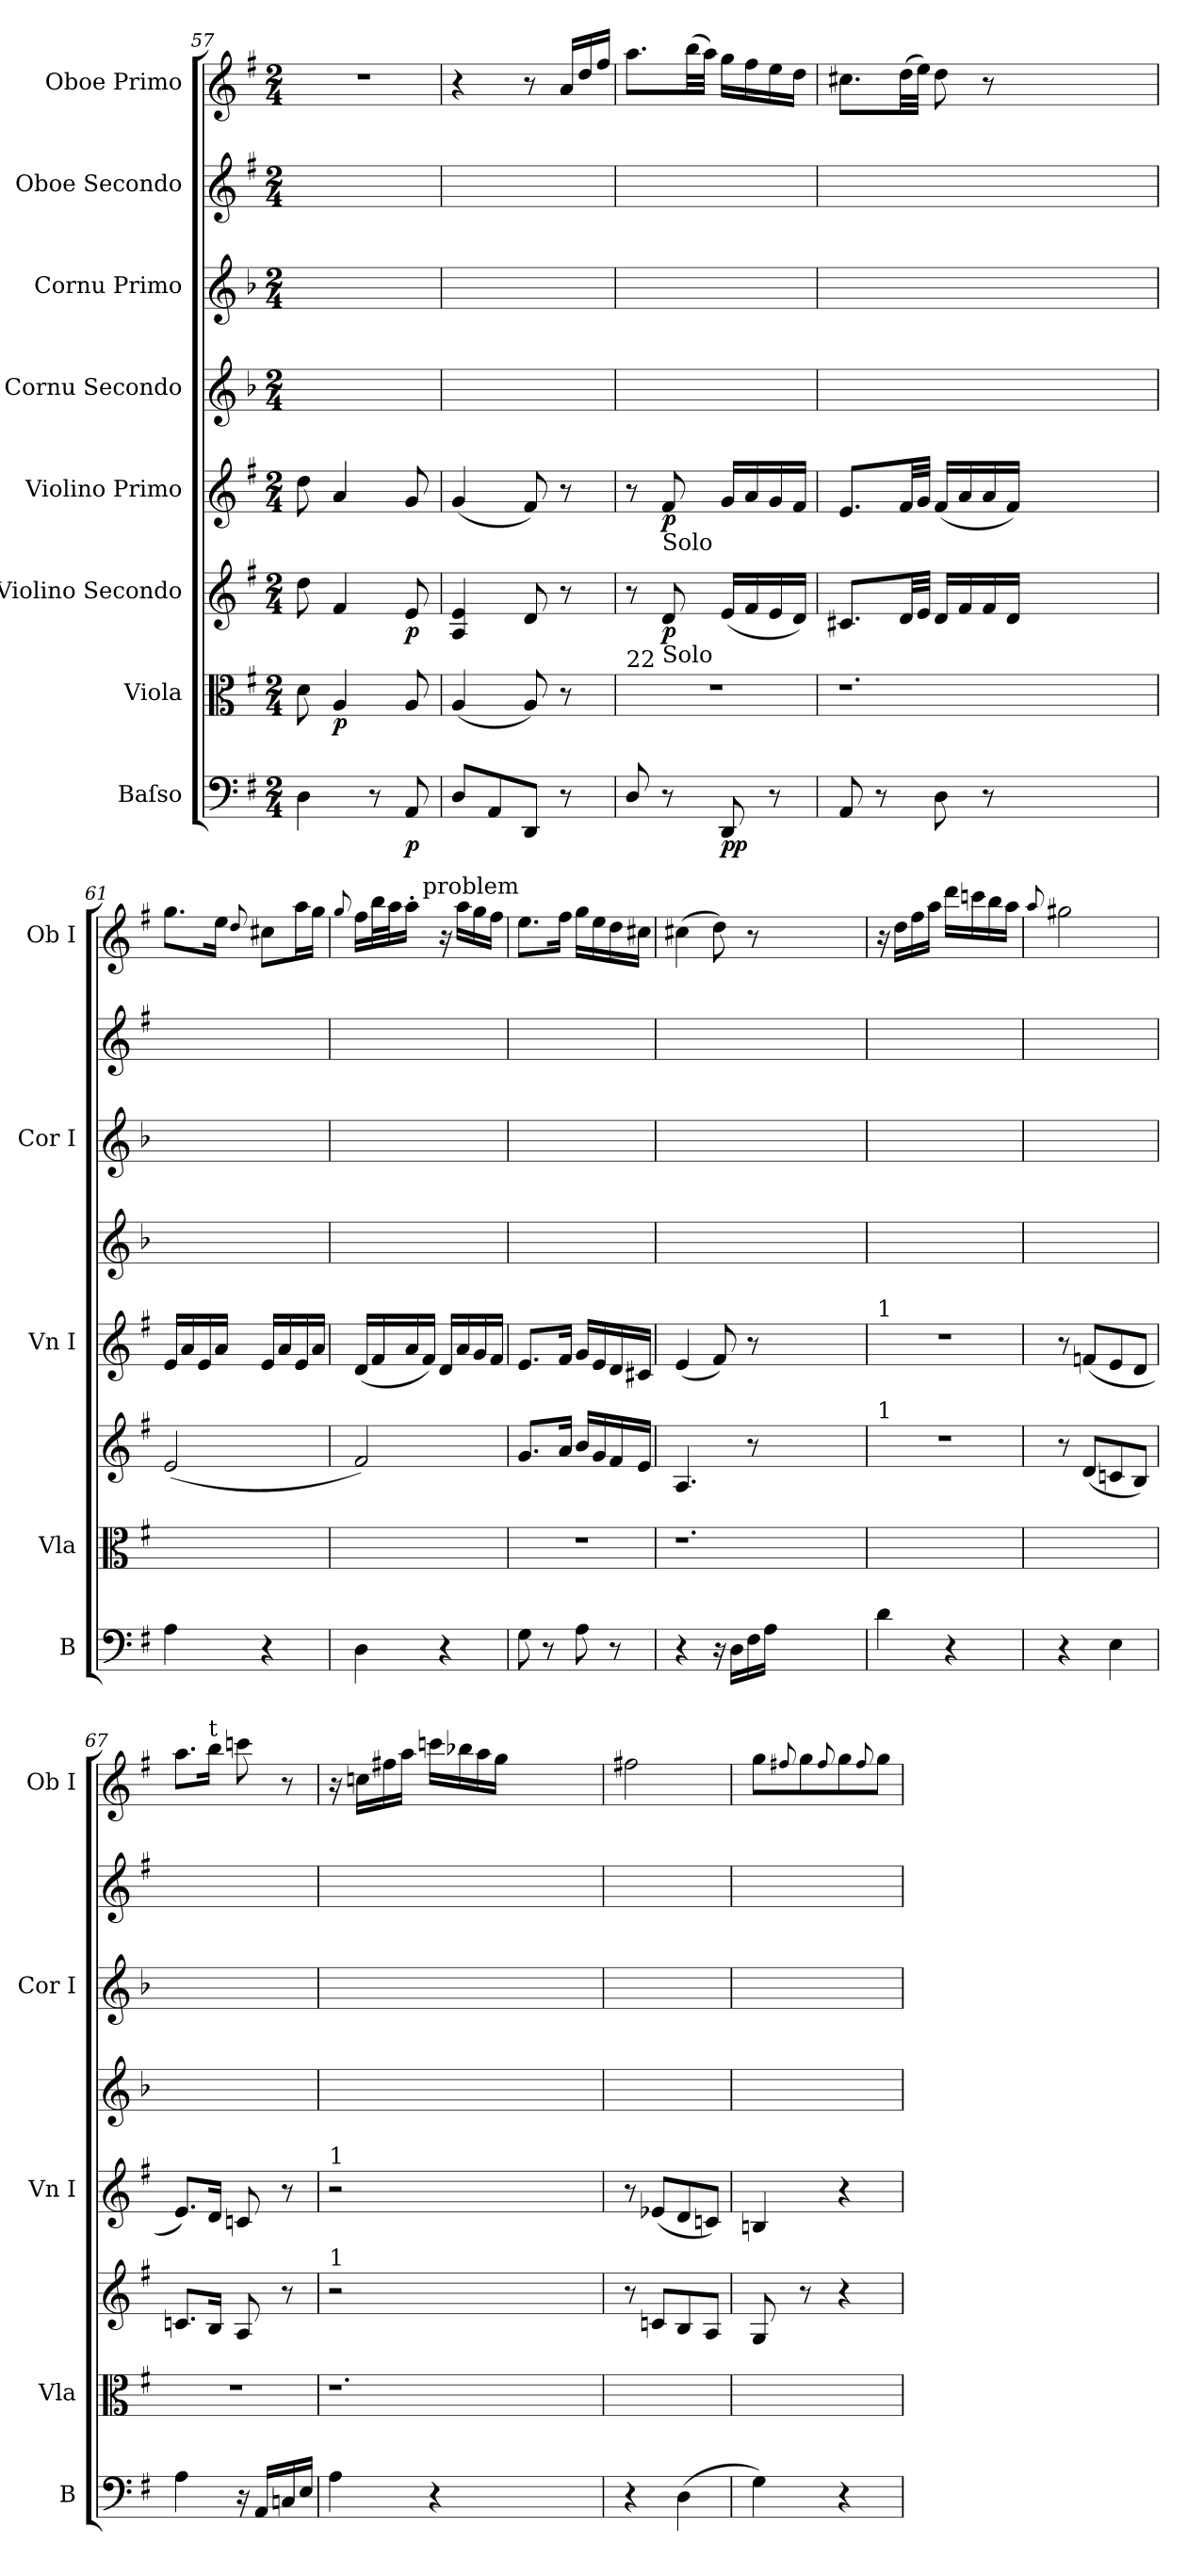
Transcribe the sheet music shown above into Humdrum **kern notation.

**kern	**dynam	**kern	**dynam	**kern	**dynam	**kern	**dynam	**kern	**kern	**kern	**kern
*part8	*part8	*part7	*part7	*part6	*part6	*part5	*part5	*part4	*part3	*part2	*part1
*staff8	*staff8	*staff7	*staff7	*staff6	*staff6	*staff5	*staff5	*staff4	*staff3	*staff2	*staff1
*I"Baſso	*	*I"Viola	*	*I"Violino Secondo	*	*I"Violino Primo	*	*I"Cornu Secondo	*I"Cornu Primo	*I"Oboe Secondo	*I"Oboe Primo
*I'B	*	*I'Vla	*	*	*	*I'Vn I	*	*	*I'Cor I	*	*I'Ob I
*clefF4	*	*clefC3	*	*clefG2	*	*clefG2	*	*clefG2	*clefG2	*clefG2	*clefG2
*	*	*	*	*	*	*	*	*ITrd-1c-2	*ITrd-1c-2	*	*
*k[f#]	*	*k[f#]	*	*k[f#]	*	*k[f#]	*	*k[f#]	*k[f#]	*k[f#]	*k[f#]
*G:	*	*G:	*	*G:	*	*G:	*	*	*	*G:	*G:
*M2/4	*	*M2/4	*	*M2/4	*	*M2/4	*	*M2/4	*M2/4	*M2/4	*M2/4
=57	=57	=57	=57	=57	=57	=57	=57	=57	=57	=57	=57
4D\	.	8d\	.	8dd\	.	8dd\	.	2ryy	2ryy	2ryy	2r
.	.	4A/	p	4f#/	.	4a/	.	.	.	.	.
8r	.	.	.	.	.	.	.	.	.	.	.
8AA/	p	8A/	.	8e/	p	8g/	.	.	.	.	.
=58	=58	=58	=58	=58	=58	=58	=58	=58	=58	=58	=58
8D/L	.	(4A/	.	4A/ 4e/	.	(4g/	.	2ryy	2ryy	2ryy	4r
8AA/	.	.	.	.	.	.	.	.	.	.	.
8DD/J	.	8A/)	.	8d/	.	8f#/)	.	.	.	.	8r
*	*	*	*	*	*	*	*	*	*	*	*Xtuplet
8r	.	8r	.	8r	.	8r	.	.	.	.	24a/LL
.	.	.	.	.	.	.	.	.	.	.	24dd/
.	.	.	.	.	.	.	.	.	.	.	24ff#/JJ
=59	=59	=59	=59	=59	=59	=59	=59	=59	=59	=59	=59
!	!	!LO:TX:a:t=22	!	!	!	!	!	!	!	!	!
8D/	.	2r	.	8r	.	8r	.	2ryy	2ryy	2ryy	8.aa\L
!	!	!	!	!	!	!LO:TX:b:t=Solo	!	!	!	!	!
!	!	!	!	!LO:TX:b:t=Solo	!	!	!	!	!	!	!
8r	.	.	.	8d/	p	8f#/	p	.	.	.	.
.	.	.	.	.	.	.	.	.	.	.	(32bb\LL
.	.	.	.	.	.	.	.	.	.	.	32aa\JJJ)
8DD/	pp	.	.	(16e/LL	.	16g/LL	.	.	.	.	16gg\LL
.	.	.	.	16f#/	.	16a/	.	.	.	.	16ff#\
8r	.	.	.	16e/	.	16g/	.	.	.	.	16ee\
.	.	.	.	16d/JJ)	.	16f#/JJ	.	.	.	.	16dd\JJ
=60	=60	=60	=60	=60	=60	=60	=60	=60	=60	=60	=60
8AA/	.	1.r	.	8.c#X/L	.	8.e/L	.	2ryy	2ryy	2ryy	8.cc#X\L
8r	.	.	.	.	.	.	.	.	.	.	.
.	.	.	.	32d/LL	.	32f#/LL	.	.	.	.	(32dd\LL
.	.	.	.	32e/JJJ	.	32g/JJJ	.	.	.	.	32ee\JJJ)
8D\	.	.	.	16d/LL	.	(16f#/LL	.	.	.	.	8dd\
.	.	.	.	16f#/	.	16a/	.	.	.	.	.
8r	.	.	.	16f#/	.	16a/	.	.	.	.	8r
.	.	.	.	16d/JJ	.	16f#/JJ)	.	.	.	.	.
1ryy	.	.	.	1ryy	.	1ryy	.	1ryy	1ryy	1ryy	1ryy
=61	=61	=61	=61	=61	=61	=61	=61	=61	=61	=61	=61
4A\	.	2ryy	.	(2e/	.	16e/LL	.	2ryy	2ryy	2ryy	8.gg\L
.	.	.	.	.	.	16a/	.	.	.	.	.
.	.	.	.	.	.	16e/	.	.	.	.	.
.	.	.	.	.	.	16a/JJ	.	.	.	.	16ee\Jk
.	.	.	.	.	.	.	.	.	.	.	8qqdd/
4r	.	.	.	.	.	16e/LL	.	.	.	.	8cc#X\L
.	.	.	.	.	.	16a/	.	.	.	.	.
.	.	.	.	.	.	16e/	.	.	.	.	16aa\L
.	.	.	.	.	.	16a/JJ	.	.	.	.	16gg\JJ
=62	=62	=62	=62	=62	=62	=62	=62	=62	=62	=62	=62
.	.	.	.	.	.	.	.	.	.	.	8qqgg/
4D\	.	2ryy	.	2f#/)	.	(16d/LL	.	2ryy	2ryy	2ryy	16ff#\LL
.	.	.	.	.	.	16f#/	.	.	.	.	32bb\L
.	.	.	.	.	.	.	.	.	.	.	32aa\J
.	.	.	.	.	.	16a/	.	.	.	.	16aa'\JJ
!	!	!	!	!	!	!	!	!	!	!	!LO:TX:a:t=problem
.	.	.	.	.	.	16f#/JJ)	.	.	.	.	16ryy
4r	.	.	.	.	.	16d/LL	.	.	.	.	16r
.	.	.	.	.	.	16a/	.	.	.	.	16aa\LL
.	.	.	.	.	.	16g/	.	.	.	.	16gg\
.	.	.	.	.	.	16f#/JJ	.	.	.	.	16ff#\JJ
=63	=63	=63	=63	=63	=63	=63	=63	=63	=63	=63	=63
8G\	.	2r	.	8.g/L	.	8.e/L	.	2ryy	2ryy	2ryy	8.ee\L
8r	.	.	.	.	.	.	.	.	.	.	.
.	.	.	.	16a/Jk	.	16f#/Jk	.	.	.	.	16ff#\Jk
8A\	.	.	.	16b/LL	.	16g/LL	.	.	.	.	16gg\LL
.	.	.	.	16g/	.	16e/	.	.	.	.	16ee\
8r	.	.	.	16f#/	.	16d/	.	.	.	.	16dd\
.	.	.	.	16e/JJ	.	16c#X/JJ	.	.	.	.	16cc#X\JJ
=64	=64	=64	=64	=64	=64	=64	=64	=64	=64	=64	=64
4r	.	1.r	.	4.A/	.	(4e/	.	2ryy	2ryy	2ryy	(4cc#X\
16r	.	.	.	.	.	8f#/)	.	.	.	.	8dd\)
16D\LL	.	.	.	.	.	.	.	.	.	.	.
16F#\	.	.	.	8r	.	8r	.	.	.	.	8r
16A\JJ	.	.	.	.	.	.	.	.	.	.	.
1ryy	.	.	.	1ryy	.	1ryy	.	1ryy	1ryy	1ryy	1ryy
=65	=65	=65	=65	=65	=65	=65	=65	=65	=65	=65	=65
!	!	!	!	!	!	!LO:TX:a:t=1	!	!	!	!	!
!	!	!	!	!LO:TX:a:t=1	!	!	!	!	!	!	!
4d\	.	2ryy	.	2r	.	2r	.	2ryy	2ryy	2ryy	16r
.	.	.	.	.	.	.	.	.	.	.	16dd\LL
.	.	.	.	.	.	.	.	.	.	.	16ff#\
.	.	.	.	.	.	.	.	.	.	.	16aa\JJ
4r	.	.	.	.	.	.	.	.	.	.	16ddd\LL
.	.	.	.	.	.	.	.	.	.	.	16cccn\
.	.	.	.	.	.	.	.	.	.	.	16bb\
.	.	.	.	.	.	.	.	.	.	.	16aa\JJ
=66	=66	=66	=66	=66	=66	=66	=66	=66	=66	=66	=66
.	.	.	.	.	.	.	.	.	.	.	8qqaa/
4r	.	2ryy	.	8r	.	8r	.	2ryy	2ryy	2ryy	2gg#X\
.	.	.	.	(8d/L	.	(8fn/L	.	.	.	.	.
4E\	.	.	.	8cn/	.	8e/	.	.	.	.	.
.	.	.	.	8B/J)	.	8d/J	.	.	.	.	.
=67	=67	=67	=67	=67	=67	=67	=67	=67	=67	=67	=67
4A\	.	2r	.	8.cn/L	.	8.e/L)	.	2ryy	2ryy	2ryy	8.aa\L
!	!	!	!	!	!	!	!	!	!	!	!LO:TX:a:t=t
.	.	.	.	16B/Jk	.	16d/Jk	.	.	.	.	16bb\Jk
16r	.	.	.	8A/	.	8cn/	.	.	.	.	8cccn\
16AA/LL	.	.	.	.	.	.	.	.	.	.	.
16Cn/	.	.	.	8r	.	8r	.	.	.	.	8r
16E/JJ	.	.	.	.	.	.	.	.	.	.	.
=68	=68	=68	=68	=68	=68	=68	=68	=68	=68	=68	=68
!	!	!	!	!	!	!LO:TX:a:t=1	!	!	!	!	!
!	!	!	!	!LO:TX:a:t=1	!	!	!	!	!	!	!
4A\	.	1.r	.	2r	.	2r	.	2ryy	2ryy	2ryy	16r
.	.	.	.	.	.	.	.	.	.	.	16ccn\LL
.	.	.	.	.	.	.	.	.	.	.	16ff#X\
.	.	.	.	.	.	.	.	.	.	.	16aa\JJ
4r	.	.	.	.	.	.	.	.	.	.	16cccn\LL
.	.	.	.	.	.	.	.	.	.	.	16bb-X\
.	.	.	.	.	.	.	.	.	.	.	16aa\
.	.	.	.	.	.	.	.	.	.	.	16gg\JJ
1ryy	.	.	.	1ryy	.	1ryy	.	1ryy	1ryy	1ryy	1ryy
=69	=69	=69	=69	=69	=69	=69	=69	=69	=69	=69	=69
4r	.	2ryy	.	8r	.	8r	.	2ryy	2ryy	2ryy	2ff#X\
.	.	.	.	8cn/L	.	(8e-X/L	.	.	.	.	.
(4D\	.	.	.	8B/	.	8d/	.	.	.	.	.
.	.	.	.	8A/J	.	8cn/J)	.	.	.	.	.
=70	=70	=70	=70	=70	=70	=70	=70	=70	=70	=70	=70
4G\)	.	2ryy	.	8G/	.	4Bn/	.	2ryy	2ryy	2ryy	8gg\L
.	.	.	.	.	.	.	.	.	.	.	8qqff#X/
.	.	.	.	8r	.	.	.	.	.	.	8gg\
.	.	.	.	.	.	.	.	.	.	.	8qqff#/
4r	.	.	.	4r	.	4r	.	.	.	.	8gg\
.	.	.	.	.	.	.	.	.	.	.	8qqff#/
.	.	.	.	.	.	.	.	.	.	.	8gg\J
=	=	=	=	=	=	=	=	=	=	=	=
*-	*-	*-	*-	*-	*-	*-	*-	*-	*-	*-	*-
